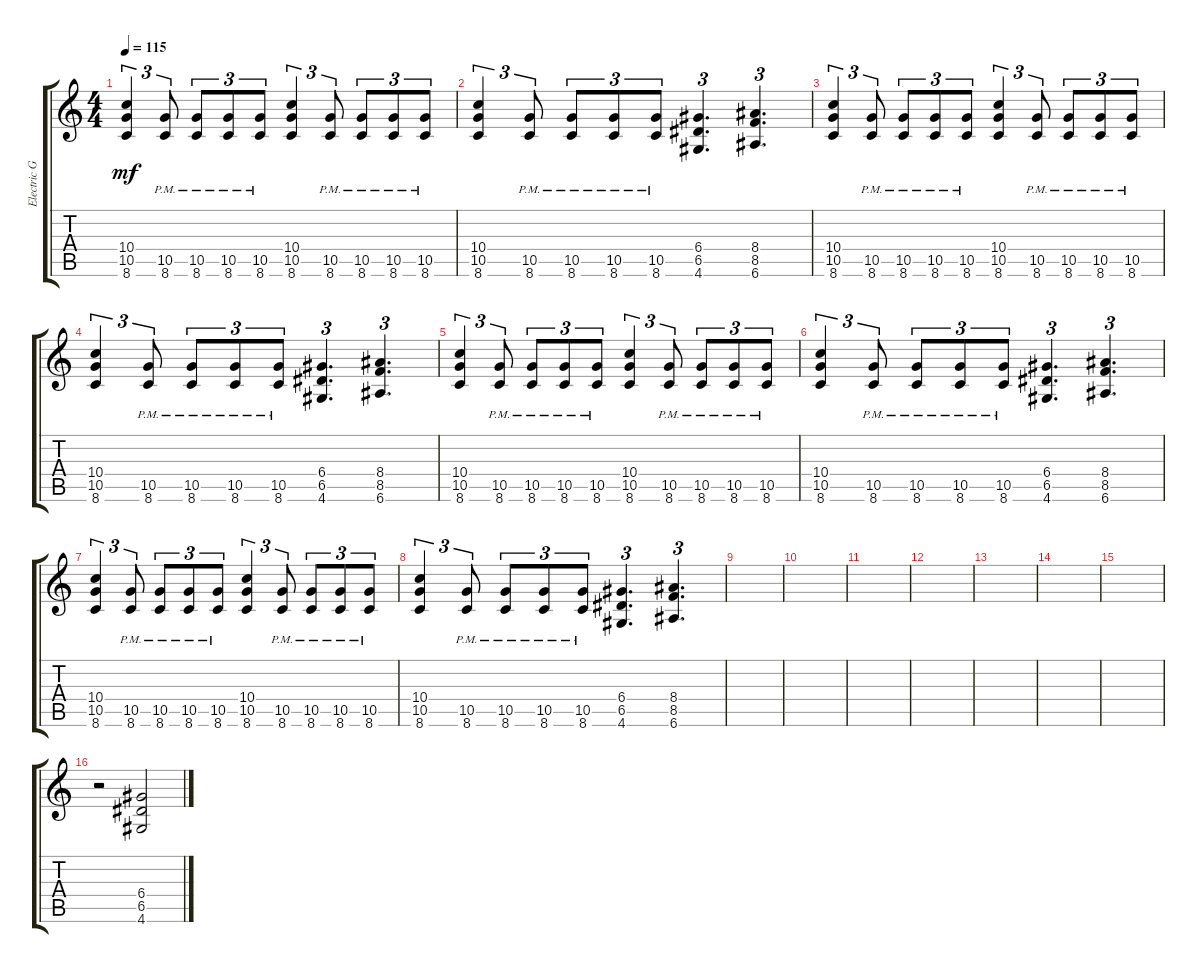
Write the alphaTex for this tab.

\track ("Electric Guitar 2" "Electric G") {instrument distortionguitar}
\staff {score tabs}
\tuning (E4 B3 G3 D3 A2 E2) {hide}
\ts (4 4)
\tempo 115
\clef g2
\ks c
(10.4 10.5 8.6).4{tu (3 2) dy mf} (10.5{pm} 8.6{pm}).8{tu (3 2)} (10.5{pm} 8.6{pm}).8{tu (3 2)} (10.5{pm} 8.6{pm}).8{tu (3 2)} (10.5{pm} 8.6{pm}).8{tu (3 2)} (10.4 10.5 8.6).4{tu (3 2)} (10.5{pm} 8.6{pm}).8{tu (3 2)} (10.5{pm} 8.6{pm}).8{tu (3 2)} (10.5{pm} 8.6{pm}).8{tu (3 2)} (10.5{pm} 8.6{pm}).8{tu (3 2)} |
(10.4 10.5 8.6).4{tu (3 2)} (10.5{pm} 8.6{pm}).8{tu (3 2)} (10.5{pm} 8.6{pm}).8{tu (3 2)} (10.5{pm} 8.6{pm}).8{tu (3 2)} (10.5{pm} 8.6{pm}).8{tu (3 2)} (6.4 6.5 4.6).4{d tu (3 2)} (8.4 8.5 6.6).4{d tu (3 2)} |
(10.4 10.5 8.6).4{tu (3 2)} (10.5{pm} 8.6{pm}).8{tu (3 2)} (10.5{pm} 8.6{pm}).8{tu (3 2)} (10.5{pm} 8.6{pm}).8{tu (3 2)} (10.5{pm} 8.6{pm}).8{tu (3 2)} (10.4 10.5 8.6).4{tu (3 2)} (10.5{pm} 8.6{pm}).8{tu (3 2)} (10.5{pm} 8.6{pm}).8{tu (3 2)} (10.5{pm} 8.6{pm}).8{tu (3 2)} (10.5{pm} 8.6{pm}).8{tu (3 2)} |
(10.4 10.5 8.6).4{tu (3 2)} (10.5{pm} 8.6{pm}).8{tu (3 2)} (10.5{pm} 8.6{pm}).8{tu (3 2)} (10.5{pm} 8.6{pm}).8{tu (3 2)} (10.5{pm} 8.6{pm}).8{tu (3 2)} (6.4 6.5 4.6).4{d tu (3 2)} (8.4 8.5 6.6).4{d tu (3 2)} |
(10.4 10.5 8.6).4{tu (3 2)} (10.5{pm} 8.6{pm}).8{tu (3 2)} (10.5{pm} 8.6{pm}).8{tu (3 2)} (10.5{pm} 8.6{pm}).8{tu (3 2)} (10.5{pm} 8.6{pm}).8{tu (3 2)} (10.4 10.5 8.6).4{tu (3 2)} (10.5{pm} 8.6{pm}).8{tu (3 2)} (10.5{pm} 8.6{pm}).8{tu (3 2)} (10.5{pm} 8.6{pm}).8{tu (3 2)} (10.5{pm} 8.6{pm}).8{tu (3 2)} |
(10.4 10.5 8.6).4{tu (3 2)} (10.5{pm} 8.6{pm}).8{tu (3 2)} (10.5{pm} 8.6{pm}).8{tu (3 2)} (10.5{pm} 8.6{pm}).8{tu (3 2)} (10.5{pm} 8.6{pm}).8{tu (3 2)} (6.4 6.5 4.6).4{d tu (3 2)} (8.4 8.5 6.6).4{d tu (3 2)} |
(10.4 10.5 8.6).4{tu (3 2)} (10.5{pm} 8.6{pm}).8{tu (3 2)} (10.5{pm} 8.6{pm}).8{tu (3 2)} (10.5{pm} 8.6{pm}).8{tu (3 2)} (10.5{pm} 8.6{pm}).8{tu (3 2)} (10.4 10.5 8.6).4{tu (3 2)} (10.5{pm} 8.6{pm}).8{tu (3 2)} (10.5{pm} 8.6{pm}).8{tu (3 2)} (10.5{pm} 8.6{pm}).8{tu (3 2)} (10.5{pm} 8.6{pm}).8{tu (3 2)} |
(10.4 10.5 8.6).4{tu (3 2)} (10.5{pm} 8.6{pm}).8{tu (3 2)} (10.5{pm} 8.6{pm}).8{tu (3 2)} (10.5{pm} 8.6{pm}).8{tu (3 2)} (10.5{pm} 8.6{pm}).8{tu (3 2)} (6.4 6.5 4.6).4{d tu (3 2)} (8.4 8.5 6.6).4{d tu (3 2)} |
|
|
|
|
|
|
|
r.2 (6.4 6.5 4.6).2
